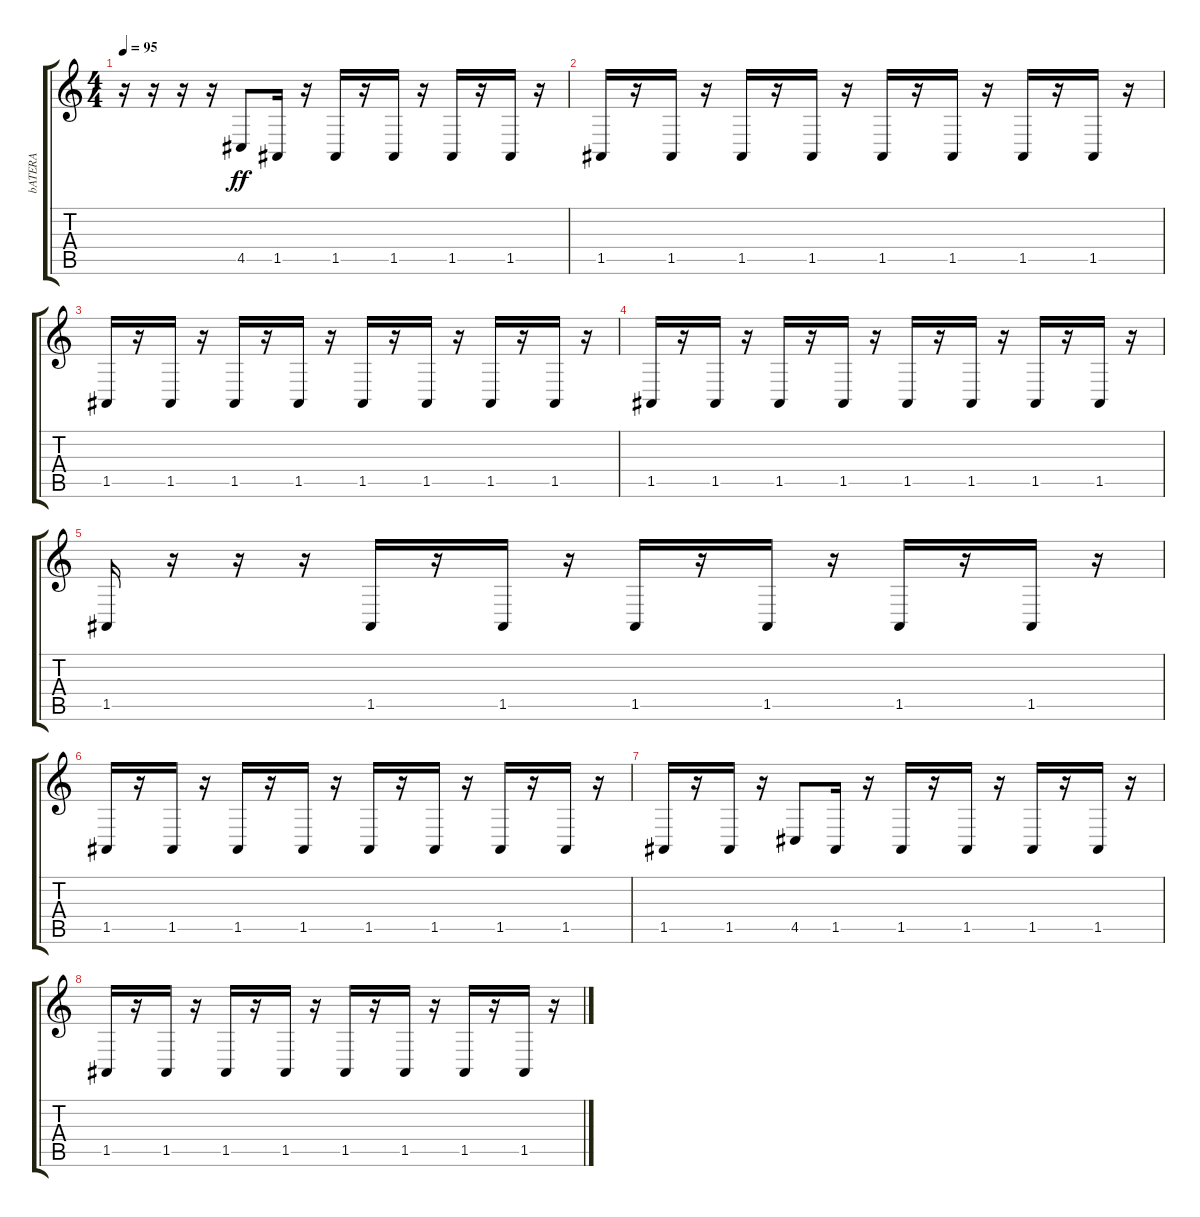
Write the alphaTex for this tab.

\track ("bATERA" "bATERA") {instrument acousticgrandpiano}
\staff {score tabs}
\tuning (E4 B3 G3 D3 A2 E2) {hide}
\ts (4 4)
\tempo 95
\clef g2
\ks c
r.16{dy ff} r.16 r.16 r.16 4.5.8 1.5.16 r.16 1.5.16 r.16 1.5.16 r.16 1.5.16 r.16 1.5.16 r.16 |
1.5.16 r.16 1.5.16 r.16 1.5.16 r.16 1.5.16 r.16 1.5.16 r.16 1.5.16 r.16 1.5.16 r.16 1.5.16 r.16 |
1.5.16 r.16 1.5.16 r.16 1.5.16 r.16 1.5.16 r.16 1.5.16 r.16 1.5.16 r.16 1.5.16 r.16 1.5.16 r.16 |
1.5.16 r.16 1.5.16 r.16 1.5.16 r.16 1.5.16 r.16 1.5.16 r.16 1.5.16 r.16 1.5.16 r.16 1.5.16 r.16 |
1.5.16 r.16 r.16 r.16 1.5.16 r.16 1.5.16 r.16 1.5.16 r.16 1.5.16 r.16 1.5.16 r.16 1.5.16 r.16 |
1.5.16 r.16 1.5.16 r.16 1.5.16 r.16 1.5.16 r.16 1.5.16 r.16 1.5.16 r.16 1.5.16 r.16 1.5.16 r.16 |
1.5.16 r.16 1.5.16 r.16 4.5.8 1.5.16 r.16 1.5.16 r.16 1.5.16 r.16 1.5.16 r.16 1.5.16 r.16 |
1.5.16 r.16 1.5.16 r.16 1.5.16 r.16 1.5.16 r.16 1.5.16 r.16 1.5.16 r.16 1.5.16 r.16 1.5.16 r.16
